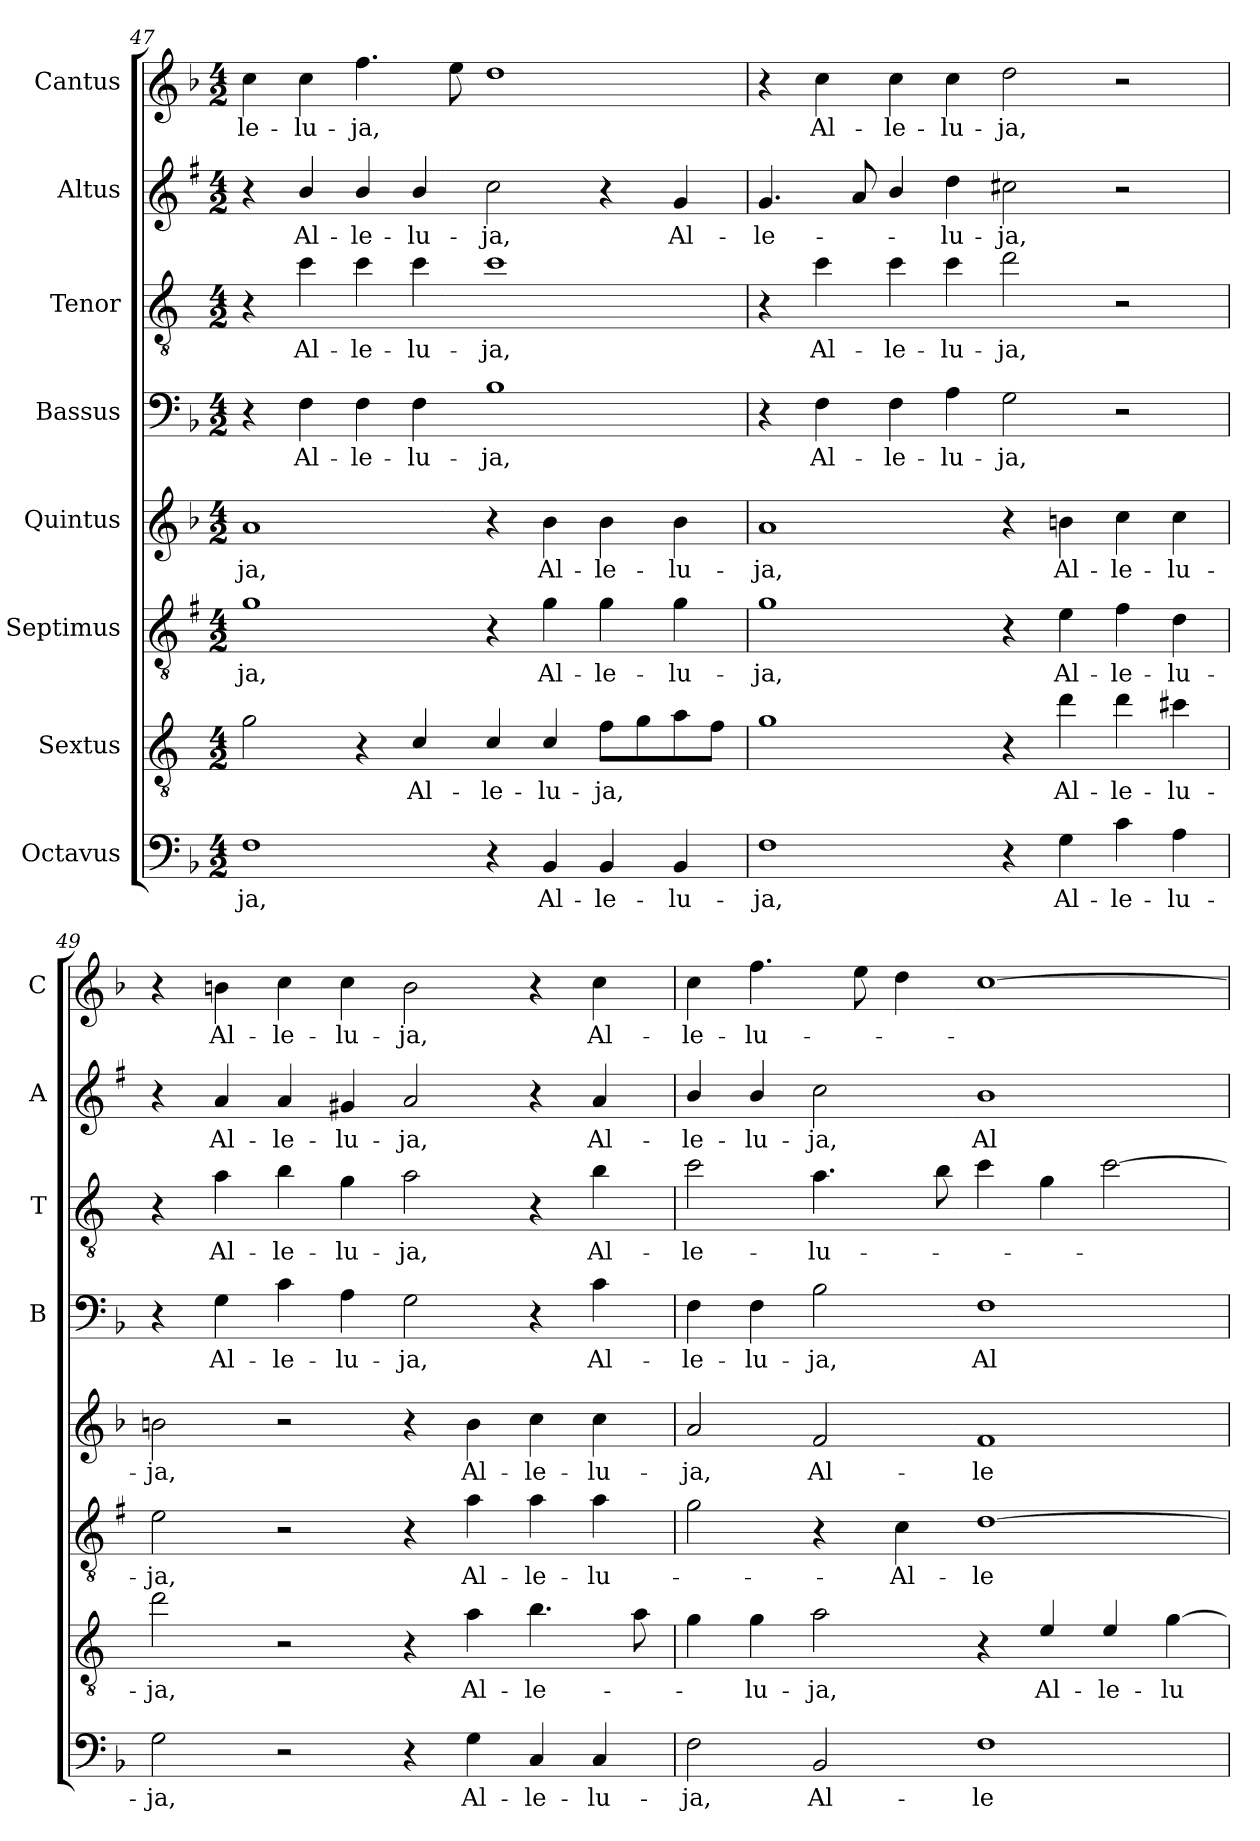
**kern	**text	**kern	**text	**kern	**text	**kern	**text	**kern	**text	**kern	**text	**kern	**text	**kern	**text
*part8	*part8	*part7	*part7	*part6	*part6	*part5	*part5	*part4	*part4	*part3	*part3	*part2	*part2	*part1	*part1
*staff8	*staff8	*staff7	*staff7	*staff6	*staff6	*staff5	*staff5	*staff4	*staff4	*staff3	*staff3	*staff2	*staff2	*staff1	*staff1
*I"Octavus	*	*I"Sextus	*	*I"Septimus	*	*I"Quintus	*	*I"Bassus	*	*I"Tenor	*	*I"Altus	*	*I"Cantus	*
*	*	*	*	*	*	*	*	*I'B	*	*I'T	*	*I'A	*	*I'C	*
*clefF4	*	*clefGv2	*	*clefGv2	*	*clefG2	*	*clefF4	*	*clefGv2	*	*clefG2	*	*clefG2	*
*	*	*ITrd4c7	*	*ITrd1c2	*	*	*	*	*	*ITrd4c7	*	*ITrd1c2	*	*	*
*k[b-]	*	*k[b-]	*	*k[b-]	*	*k[b-]	*	*k[b-]	*	*k[b-]	*	*k[b-]	*	*k[b-]	*
*F:	*	*F:	*	*F:	*	*F:	*	*F:	*	*F:	*	*F:	*	*F:	*
*M4/2	*	*M4/2	*	*M4/2	*	*M4/2	*	*M4/2	*	*M4/2	*	*M4/2	*	*M4/2	*
=47	=47	=47	=47	=47	=47	=47	=47	=47	=47	=47	=47	=47	=47	=47	=47
!	!LO:LY:b	!	!	!	!LO:LY:b	!	!LO:LY:b	!	!	!	!	!	!	!	!LO:LY:b
1F	-ja,	2c\	.	1f	-ja,	1a	-ja,	4r	.	4r	.	4r	.	4cc\	-le-
!	!	!	!	!	!	!	!	!	!LO:LY:b	!	!LO:LY:b	!	!LO:LY:b	!	!LO:LY:b
.	.	.	.	.	.	.	.	4F\	Al-	4f\	Al-	4a/	Al-	4cc\	-lu-
!	!	!	!	!	!	!	!	!	!LO:LY:b	!	!LO:LY:b	!	!LO:LY:b	!	!LO:LY:b
.	.	4r	.	.	.	.	.	4F\	-le-	4f\	-le-	4a/	-le-	4.ff\	-ja,
!	!	!	!LO:LY:b	!	!	!	!	!	!LO:LY:b	!	!LO:LY:b	!	!LO:LY:b	!	!
.	.	4F/	Al-	.	.	.	.	4F\	-lu-	4f\	-lu-	4a/	-lu-	.	.
.	.	.	.	.	.	.	.	.	.	.	.	.	.	8ee\	.
!	!	!	!LO:LY:b	!	!	!	!	!	!LO:LY:b	!	!LO:LY:b	!	!LO:LY:b	!	!
4r	.	4F/	-le-	4r	.	4r	.	1B-	-ja,	1f	-ja,	2b-\	-ja,	1dd	.
!	!LO:LY:b	!	!LO:LY:b	!	!LO:LY:b	!	!LO:LY:b	!	!	!	!	!	!	!	!
4BB-/	Al-	4F/	-lu-	4f\	Al-	4b-\	Al-	.	.	.	.	.	.	.	.
!	!LO:LY:b	!	!LO:LY:b	!	!LO:LY:b	!	!LO:LY:b	!	!	!	!	!	!	!	!
4BB-/	-le-	8B-\L	-ja,	4f\	-le-	4b-\	-le-	.	.	.	.	4r	.	.	.
.	.	8c\	.	.	.	.	.	.	.	.	.	.	.	.	.
!	!LO:LY:b	!	!	!	!LO:LY:b	!	!LO:LY:b	!	!	!	!	!	!LO:LY:b	!	!
4BB-/	-lu-	8d\	.	4f\	-lu-	4b-\	-lu-	.	.	.	.	4f/	Al-	.	.
.	.	8B-\J	.	.	.	.	.	.	.	.	.	.	.	.	.
=48	=48	=48	=48	=48	=48	=48	=48	=48	=48	=48	=48	=48	=48	=48	=48
!	!LO:LY:b	!	!	!	!LO:LY:b	!	!LO:LY:b	!	!	!	!	!	!LO:LY:b	!	!
1F	-ja,	1c	.	1f	-ja,	1a	-ja,	4r	.	4r	.	4.f/	-le-	4r	.
!	!	!	!	!	!	!	!	!	!LO:LY:b	!	!LO:LY:b	!	!	!	!LO:LY:b
.	.	.	.	.	.	.	.	4F\	Al-	4f\	Al-	.	.	4cc\	Al-
.	.	.	.	.	.	.	.	.	.	.	.	8g/	.	.	.
!	!	!	!	!	!	!	!	!	!LO:LY:b	!	!LO:LY:b	!	!	!	!LO:LY:b
.	.	.	.	.	.	.	.	4F\	-le-	4f\	-le-	4a/	.	4cc\	-le-
!	!	!	!	!	!	!	!	!	!LO:LY:b	!	!LO:LY:b	!	!LO:LY:b	!	!LO:LY:b
.	.	.	.	.	.	.	.	4A\	-lu-	4f\	-lu-	4cc\	-lu-	4cc\	-lu-
!	!	!	!	!	!	!	!	!	!LO:LY:b	!	!LO:LY:b	!	!LO:LY:b	!	!LO:LY:b
4r	.	4r	.	4r	.	4r	.	2G\	-ja,	2g\	-ja,	2bn\	-ja,	2dd\	-ja,
!	!LO:LY:b	!	!LO:LY:b	!	!LO:LY:b	!	!LO:LY:b	!	!	!	!	!	!	!	!
4G\	Al-	4g\	Al-	4d\	Al-	4bn\	Al-	.	.	.	.	.	.	.	.
!	!LO:LY:b	!	!LO:LY:b	!	!LO:LY:b	!	!LO:LY:b	!	!	!	!	!	!	!	!
4c\	-le-	4g\	-le-	4e\	-le-	4cc\	-le-	2r	.	2r	.	2r	.	2r	.
!	!LO:LY:b	!	!LO:LY:b	!	!LO:LY:b	!	!LO:LY:b	!	!	!	!	!	!	!	!
4A\	-lu-	4f#X\	-lu-	4c\	-lu-	4cc\	-lu-	.	.	.	.	.	.	.	.
!!LO:PB:g=z
=49	=49	=49	=49	=49	=49	=49	=49	=49	=49	=49	=49	=49	=49	=49	=49
!	!LO:LY:b	!	!LO:LY:b	!	!LO:LY:b	!	!LO:LY:b	!	!	!	!	!	!	!	!
2G\	-ja,	2g\	-ja,	2d\	-ja,	2bn\	-ja,	4r	.	4r	.	4r	.	4r	.
!	!	!	!	!	!	!	!	!	!LO:LY:b	!	!LO:LY:b	!	!LO:LY:b	!	!LO:LY:b
.	.	.	.	.	.	.	.	4G\	Al-	4d\	Al-	4g/	Al-	4bn\	Al-
!	!	!	!	!	!	!	!	!	!LO:LY:b	!	!LO:LY:b	!	!LO:LY:b	!	!LO:LY:b
2r	.	2r	.	2r	.	2r	.	4c\	-le-	4e\	-le-	4g/	-le-	4cc\	-le-
!	!	!	!	!	!	!	!	!	!LO:LY:b	!	!LO:LY:b	!	!LO:LY:b	!	!LO:LY:b
.	.	.	.	.	.	.	.	4A\	-lu-	4c\	-lu-	4f#X/	-lu-	4cc\	-lu-
!	!	!	!	!	!	!	!	!	!LO:LY:b	!	!LO:LY:b	!	!LO:LY:b	!	!LO:LY:b
4r	.	4r	.	4r	.	4r	.	2G\	-ja,	2d\	-ja,	2g/	-ja,	2b\	-ja,
!	!LO:LY:b	!	!LO:LY:b	!	!LO:LY:b	!	!LO:LY:b	!	!	!	!	!	!	!	!
4G\	Al-	4d\	Al-	4g\	Al-	4b\	Al-	.	.	.	.	.	.	.	.
!	!LO:LY:b	!	!LO:LY:b	!	!LO:LY:b	!	!LO:LY:b	!	!	!	!	!	!	!	!
4C/	-le-	4.e\	-le-	4g\	-le-	4cc\	-le-	4r	.	4r	.	4r	.	4r	.
!	!LO:LY:b	!	!	!	!LO:LY:b	!	!LO:LY:b	!	!LO:LY:b	!	!LO:LY:b	!	!LO:LY:b	!	!LO:LY:b
4C/	-lu-	.	.	4g\	-lu-	4cc\	-lu-	4c\	Al-	4e\	Al-	4g/	Al-	4cc\	Al-
.	.	8d\	.	.	.	.	.	.	.	.	.	.	.	.	.
=50	=50	=50	=50	=50	=50	=50	=50	=50	=50	=50	=50	=50	=50	=50	=50
!	!LO:LY:b	!	!	!	!	!	!LO:LY:b	!	!LO:LY:b	!	!LO:LY:b	!	!LO:LY:b	!	!LO:LY:b
2F\	-ja,	4c\	.	2f\	.	2a/	-ja,	4F\	-le-	2f\	-le-	4a/	-le-	4cc\	-le-
!	!	!	!LO:LY:b	!	!	!	!	!	!LO:LY:b	!	!	!	!LO:LY:b	!	!LO:LY:b
.	.	4c\	-lu-	.	.	.	.	4F\	-lu-	.	.	4a/	-lu-	4.ff\	-lu-
!	!LO:LY:b	!	!LO:LY:b	!	!	!	!LO:LY:b	!	!LO:LY:b	!	!LO:LY:b	!	!LO:LY:b	!	!
2BB-/	Al-	2d\	-ja,	4r	.	2f/	Al-	2B-\	-ja,	4.d\	-lu-	2b-\	-ja,	.	.
.	.	.	.	.	.	.	.	.	.	.	.	.	.	8ee\	.
!	!	!	!	!	!LO:LY:b	!	!	!	!	!	!	!	!	!	!
.	.	.	.	4B-\	-Al-	.	.	.	.	.	.	.	.	4dd\	.
.	.	.	.	.	.	.	.	.	.	8e\	.	.	.	.	.
!	!LO:LY:b	!	!	!	!LO:LY:b	!	!LO:LY:b	!	!LO:LY:b	!	!	!	!LO:LY:b	!	!
1F	-le-	4r	.	[1c	-le-	1f	-le-	1F	Al-	4f\	.	1a	Al-	[1cc	.
!	!	!	!LO:LY:b	!	!	!	!	!	!	!	!	!	!	!	!
.	.	4A/	Al-	.	.	.	.	.	.	4c\	.	.	.	.	.
!	!	!	!LO:LY:b	!	!	!	!	!	!	!	!	!	!	!	!
.	.	4A/	-le-	.	.	.	.	.	.	[2f\	.	.	.	.	.
!	!	!	!LO:LY:b	!	!	!	!	!	!	!	!	!	!	!	!
.	.	[4c\	-lu-	.	.	.	.	.	.	.	.	.	.	.	.
=	=	=	=	=	=	=	=	=	=	=	=	=	=	=	=
*-	*-	*-	*-	*-	*-	*-	*-	*-	*-	*-	*-	*-	*-	*-	*-
